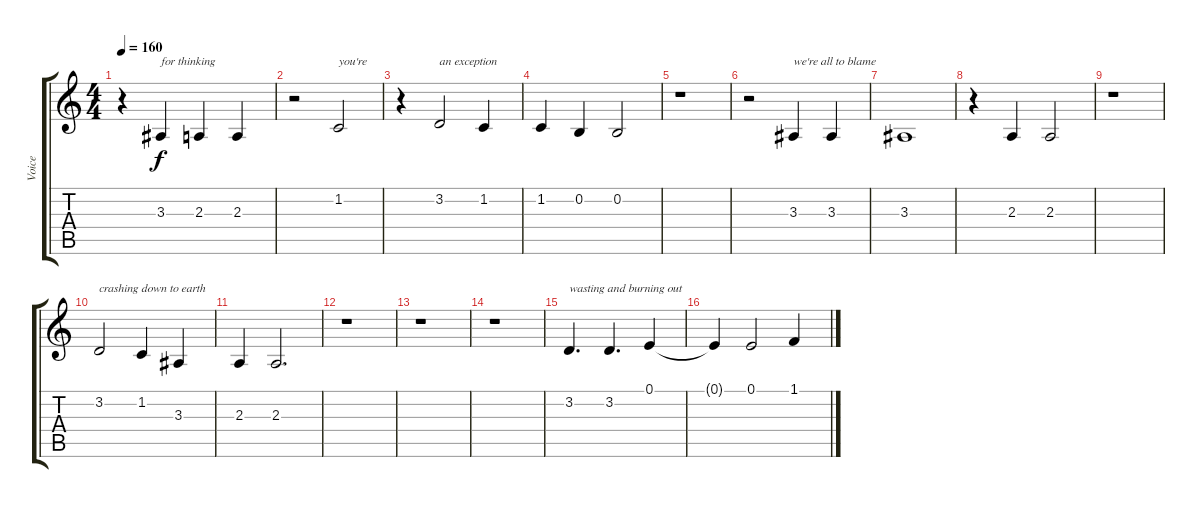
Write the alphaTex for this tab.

\track ("Voice" "Voice") {instrument lead1square}
\staff {score tabs}
\tuning (E4 B3 G3 D3 A2 E2) {hide}
\ts (4 4)
\tempo 160
\clef g2
\ks c
r.4{dy f} 3.3.4{txt "for thinking"} 2.3.4 2.3.4 |
r.2 1.2.2{txt "you're"} |
r.4 3.2.2{txt "an exception"} 1.2.4 |
1.2.4 0.2.4 0.2.2 |
r.1 |
r.2 3.3.4{txt "we're all to blame"} 3.3.4 |
3.3.1 |
r.4 2.3.4 2.3.2 |
r.1 |
3.2.2{txt "crashing down to earth"} 1.2.4 3.3.4 |
2.3.4 2.3.2{d} |
r.1 |
r.1 |
r.1 |
3.2.4{d txt "wasting and burning out"} 3.2.4{d} 0.1.4 |
0.1{t}.4 0.1.2 1.1.4
